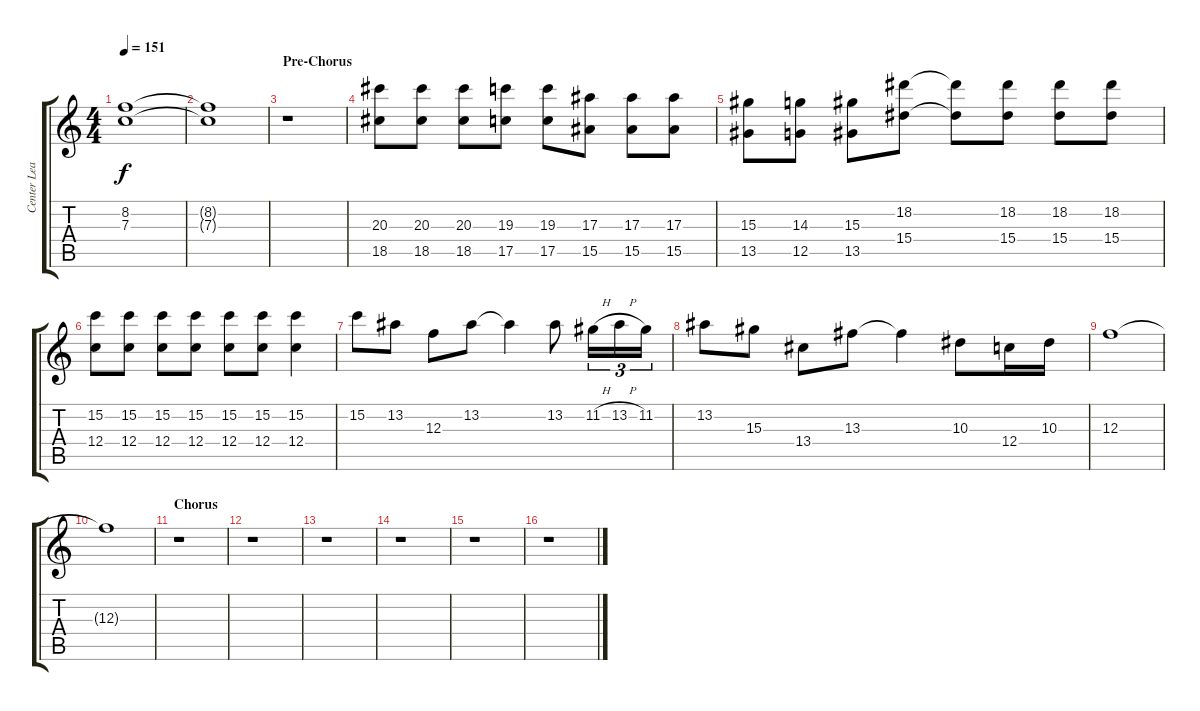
\track ("Center Lead 1" "Center Lea") {instrument overdrivenguitar}
\staff {score tabs}
\tuning (D4 A3 F3 C3 G2 C2) {hide}
\ts (4 4)
\tempo 151
\clef g2
\ks aminor
(8.2{t} 7.3{t}).1{dy f} |
(8.2{t} 7.3{t}).1 |
\section ("" "Pre-Chorus")
r.1 |
(20.3 18.5).8 (20.3 18.5).8 (20.3 18.5).8 (19.3 17.5).8 (19.3 17.5).8 (17.3 15.5).8 (17.3 15.5).8 (17.3 15.5).8 |
(15.3 13.5).8 (14.3 12.5).8 (15.3 13.5).8 (18.2 15.4).8 (18.2{t} 15.4{t}).8 (18.2 15.4).8 (18.2 15.4).8 (18.2 15.4).8 |
(15.2 12.4).8 (15.2 12.4).8 (15.2 12.4).8 (15.2 12.4).8 (15.2 12.4).8 (15.2 12.4).8 (15.2 12.4).4 |
15.2.8 13.2.8 12.3.8 13.2.8 13.2{t}.4 13.2.8 11.2{h}.16{tu (3 2)} 13.2{h}.16{tu (3 2)} 11.2.16{tu (3 2)} |
13.2.8 15.3.8 13.4.8 13.3.8 13.3{t}.4 10.3.8 12.4.16 10.3.16 |
12.3.1 |
12.3{t}.1 |
\section ("" "Chorus")
r.1 |
r.1 |
r.1 |
r.1 |
r.1 |
r.1
